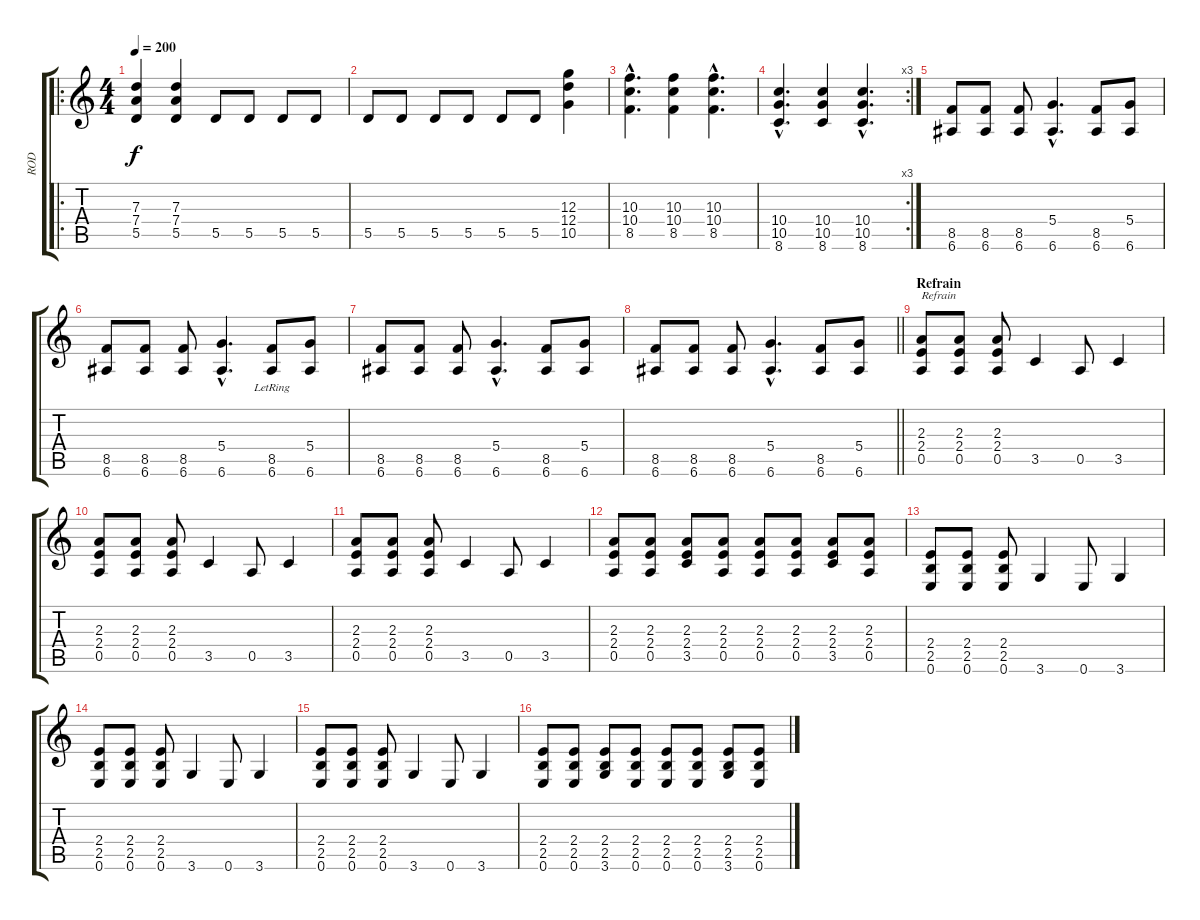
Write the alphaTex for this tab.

\track ("ROD" "ROD") {instrument overdrivenguitar}
\staff {score tabs}
\tuning (E4 B3 G3 D3 A2 E2) {hide}
\ro
\ts (4 4)
\tempo 200
\clef g2
\ks c
(7.3 7.4 5.5).4{dy f} (7.3 7.4 5.5).4 5.5.8 5.5.8 5.5.8 5.5.8 |
5.5.8 5.5.8 5.5.8 5.5.8 5.5.8 5.5.8 (12.3 12.4 10.5).4 |
(10.3{hac} 10.4{hac} 8.5{hac}).4{d} (10.3 10.4 8.5).4 (10.3{hac} 10.4{hac} 8.5{hac}).4{d} |
\rc 3
(10.4{hac} 10.5{hac} 8.6{hac}).4{d} (10.4 10.5 8.6).4 (10.4{hac} 10.5{hac} 8.6{hac}).4{d} |
(8.5 6.6).8 (8.5 6.6).8 (8.5 6.6).8 (5.4{hac} 6.6{hac}).4{d} (8.5 6.6).8 (5.4 6.6).8 |
(8.5 6.6).8 (8.5 6.6).8 (8.5 6.6).8 (5.4{hac} 6.6{hac}).4{d} (8.5{lr} 6.6).8 (5.4 6.6).8 |
(8.5 6.6).8 (8.5 6.6).8 (8.5 6.6).8 (5.4{hac} 6.6{hac}).4{d} (8.5 6.6).8 (5.4 6.6).8 |
\barLineRight lightlight
(8.5 6.6).8 (8.5 6.6).8 (8.5 6.6).8 (5.4{hac} 6.6{hac}).4{d} (8.5 6.6).8 (5.4 6.6).8 |
\section ("" "Refrain")
(2.3 2.4 0.5).8{txt "Refrain"} (2.3 2.4 0.5).8 (2.3 2.4 0.5).8 3.5.4 0.5.8 3.5.4 |
(2.3 2.4 0.5).8 (2.3 2.4 0.5).8 (2.3 2.4 0.5).8 3.5.4 0.5.8 3.5.4 |
(2.3 2.4 0.5).8 (2.3 2.4 0.5).8 (2.3 2.4 0.5).8 3.5.4 0.5.8 3.5.4 |
(2.3 2.4 0.5).8 (2.3 2.4 0.5).8 (2.3 2.4 3.5).8 (2.3 2.4 0.5).8 (2.3 2.4 0.5).8 (2.3 2.4 0.5).8 (2.3 2.4 3.5).8 (2.3 2.4 0.5).8 |
(2.4 2.5 0.6).8 (2.4 2.5 0.6).8 (2.4 2.5 0.6).8 3.6.4 0.6.8 3.6.4 |
(2.4 2.5 0.6).8 (2.4 2.5 0.6).8 (2.4 2.5 0.6).8 3.6.4 0.6.8 3.6.4 |
(2.4 2.5 0.6).8 (2.4 2.5 0.6).8 (2.4 2.5 0.6).8 3.6.4 0.6.8 3.6.4 |
(2.4 2.5 0.6).8 (2.4 2.5 0.6).8 (2.4 2.5 3.6).8 (2.4 2.5 0.6).8 (2.4 2.5 0.6).8 (2.4 2.5 0.6).8 (2.4 2.5 3.6).8 (2.4 2.5 0.6).8
